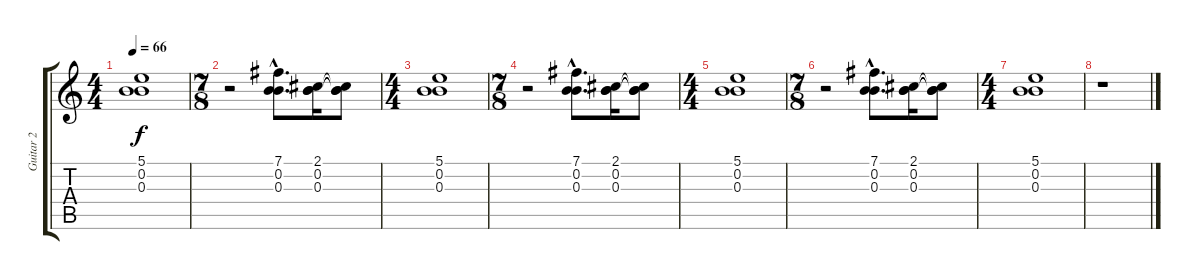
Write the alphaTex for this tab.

\track ("Guitar 2" "Guitar 2") {instrument overdrivenguitar}
\staff {score tabs}
\tuning (B3 B3 B3 B2 E2 E2) {hide}
\ts (4 4)
\tempo 66
\clef g2
\ks c
(5.1 0.2 0.3).1{dy f} |
\ts (7 8)
r.2 (7.1{hac} 0.2{hac} 0.3{hac}).8{d} (2.1 0.2 0.3).16 (2.1{t} 0.2{t} 0.3{t}).8 |
\ts (4 4)
(5.1 0.2 0.3).1 |
\ts (7 8)
r.2 (7.1{hac} 0.2{hac} 0.3{hac}).8{d} (2.1 0.2 0.3).16 (2.1{t} 0.2{t} 0.3{t}).8 |
\ts (4 4)
(5.1 0.2 0.3).1 |
\ts (7 8)
r.2 (7.1{hac} 0.2{hac} 0.3{hac}).8{d} (2.1 0.2 0.3).16 (2.1{t} 0.2{t} 0.3{t}).8 |
\ts (4 4)
(5.1 0.2 0.3).1 |
r.1
